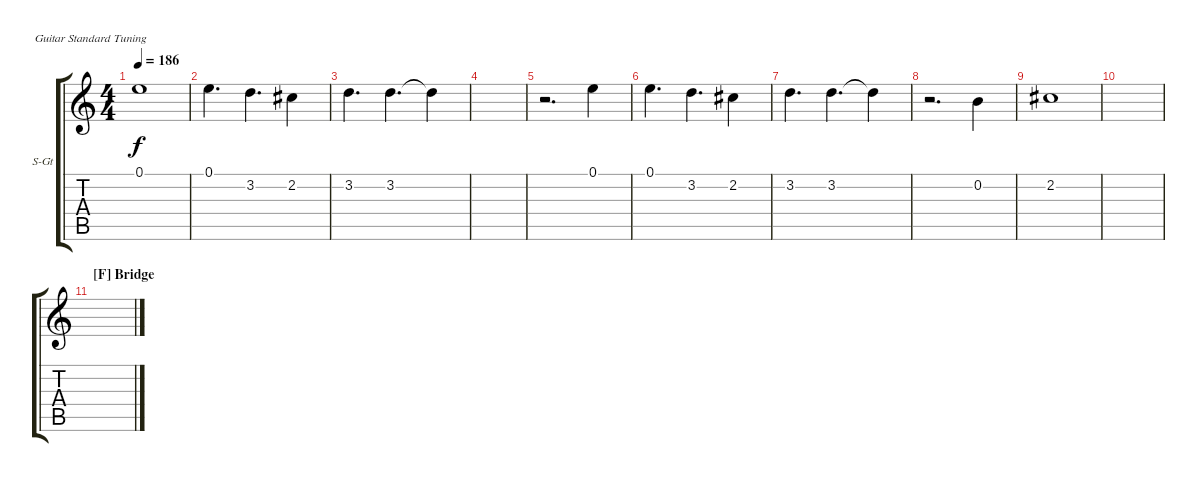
\defaultSystemsLayout 4
\bracketExtendMode groupsimilarinstruments
\firstSystemTrackNameOrientation horizontal
\otherSystemsTrackNameOrientation horizontal
\track ("Slavko" "S-Gt") {instrument acousticguitarsteel}
\staff {score tabs}
\tuning (E4 B3 G3 D3 A2 E2)
\ts (4 4)
\tempo 186
\clef g2
\ks c
0.1.1{dy f} |
0.1.4{d} 3.2.4{d} 2.2.4 |
3.2.4{d} 3.2.4{d} 3.2{t}.4 |
|
r.2{d} 0.1.4 |
0.1.4{d} 3.2.4{d} 2.2.4 |
3.2.4{d} 3.2.4{d} 3.2{t}.4 |
r.2{d} 0.2.4 |
2.2.1 |
|
\section ("F" "Bridge")
